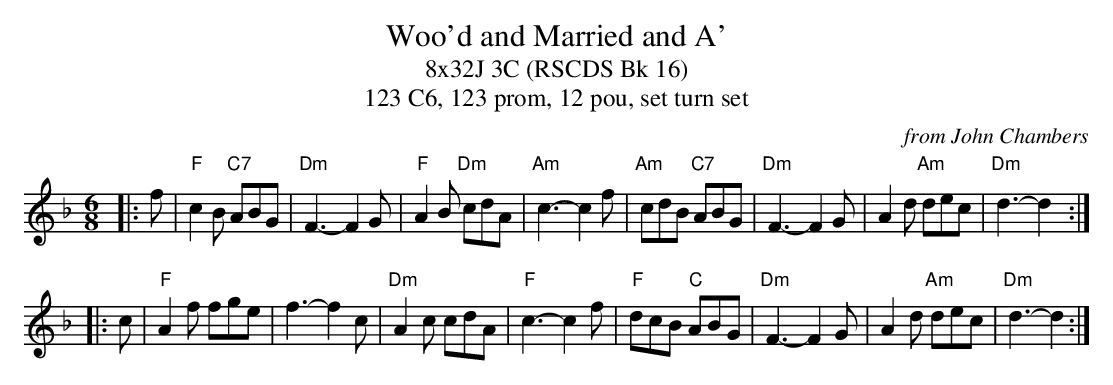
X:1
T: Woo'd and Married and A'
T: 8x32J 3C (RSCDS Bk 16)
T: 123 C6, 123 prom, 12 pou, set turn set
C: from John Chambers
M: 6/8
L: 1/8
K: F
|: f \
| "F"c2B "C7"ABG | "Dm"F3- F2G | "F"A2B "Dm"cdA | "Am"c3- c2f \
| "Am"cdB "C7"ABG | "Dm"F3- F2G | A2d "Am"dec | "Dm"d3- d2 :|
|: c \
| "F"A2f fge | f3- f2c | "Dm"A2c cdA | "F"c3- c2f \
| "F"dcB "C"ABG | "Dm"F3- F2G | A2d "Am"dec | "Dm"d3- d2 :|
